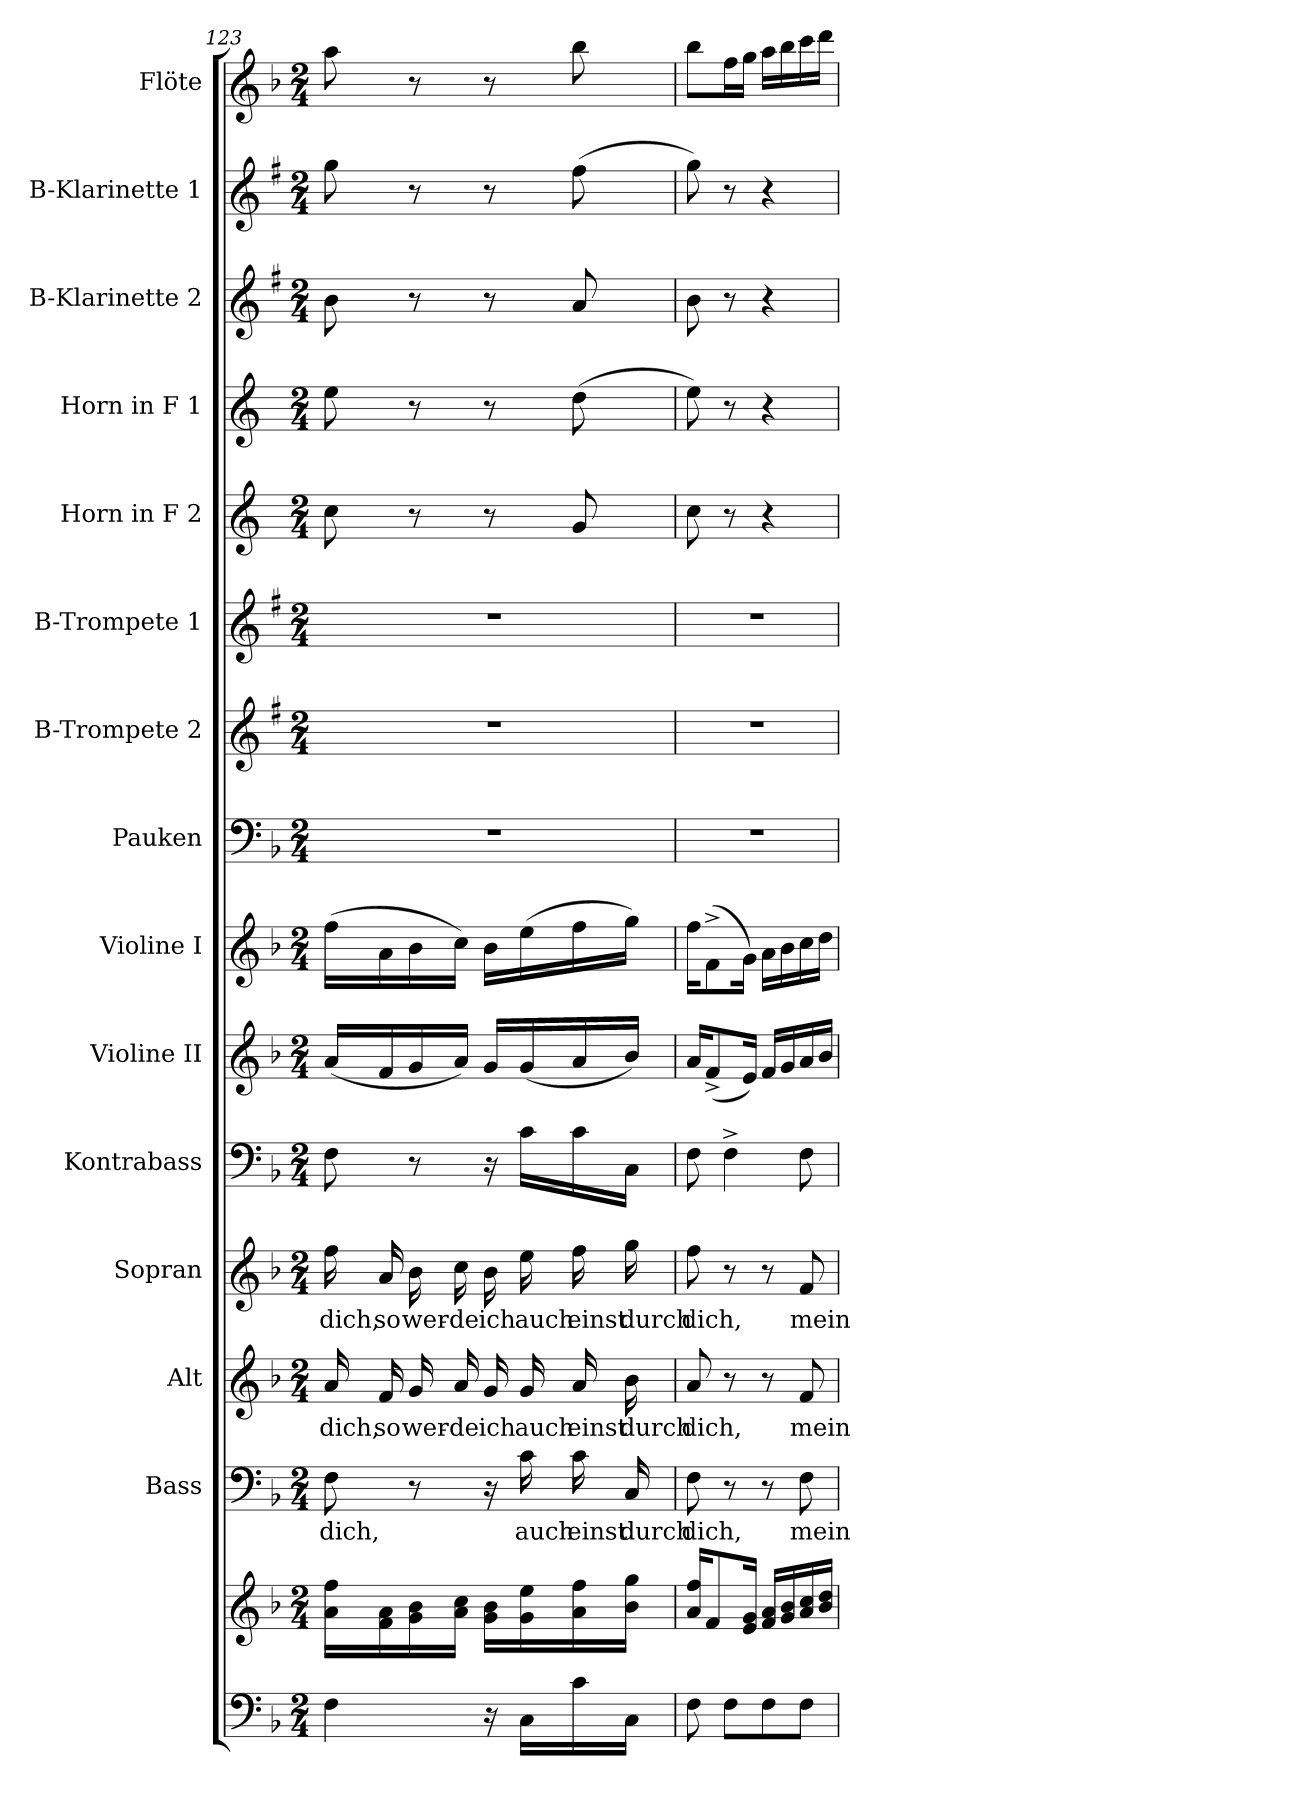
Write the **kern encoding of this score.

**kern	**kern	**kern	**text	**kern	**text	**kern	**text	**kern	**kern	**kern	**kern	**kern	**kern	**kern	**kern	**kern	**kern	**kern
*part15	*part15	*part14	*part14	*part13	*part13	*part12	*part12	*part11	*part10	*part9	*part8	*part7	*part6	*part5	*part4	*part3	*part2	*part1
*staff16	*staff15	*staff14	*staff14	*staff13	*staff13	*staff12	*staff12	*staff11	*staff10	*staff9	*staff8	*staff7	*staff6	*staff5	*staff4	*staff3	*staff2	*staff1
*	*	*I"Bass	*	*I"Alt	*	*I"Sopran	*	*I"Kontrabass	*I"Violine II	*I"Violine I	*I"Pauken	*I"B-Trompete 2	*I"B-Trompete 1	*I"Horn in F 2	*I"Horn in F 1	*I"B-Klarinette 2	*I"B-Klarinette 1	*I"Flöte
*	*	*I'B.	*	*I'A.	*	*I'S.	*	*I'Kb.	*I'Vl. II	*I'Vl. I	*I'Pk.	*I'B Trp. 2	*I'B Trp. 1	*	*	*I'B Kl. 2	*I'B Kl. 1	*I'Fl.
!!LO:PB:g=z
*clefF4	*clefG2	*clefF4	*	*clefG2	*	*clefG2	*	*clefF4	*clefG2	*clefG2	*clefF4	*clefG2	*clefG2	*clefG2	*clefG2	*clefG2	*clefG2	*clefG2
*	*	*	*	*	*	*	*	*ITrd7c12	*	*	*	*ITrd1c2	*ITrd1c2	*ITrd4c7	*ITrd4c7	*ITrd1c2	*ITrd1c2	*
*k[b-]	*k[b-]	*k[b-]	*	*k[b-]	*	*k[b-]	*	*k[b-]	*k[b-]	*k[b-]	*k[b-]	*k[b-]	*k[b-]	*k[b-]	*k[b-]	*k[b-]	*k[b-]	*k[b-]
*F:	*F:	*F:	*	*F:	*	*F:	*	*F:	*F:	*F:	*F:	*F:	*F:	*F:	*F:	*F:	*F:	*F:
*M2/4	*M2/4	*M2/4	*	*M2/4	*	*M2/4	*	*M2/4	*M2/4	*M2/4	*M2/4	*M2/4	*M2/4	*M2/4	*M2/4	*M2/4	*M2/4	*M2/4
=123	=123	=123	=123	=123	=123	=123	=123	=123	=123	=123	=123	=123	=123	=123	=123	=123	=123	=123
!	!	!	!LO:LY:b	!	!LO:LY:b	!	!LO:LY:b	!	!	!	!	!	!	!	!	!	!	!
4F\	16a\ 16ff\LL	8F\	dich,	16a/	dich,	16ff\	dich,	8FF\	(<16a/LL	(>16ff\LL	2r	2r	2r	8f\	8a\	8a\	8ff\	8aa\
!	!	!	!	!	!LO:LY:b	!	!LO:LY:b	!	!	!	!	!	!	!	!	!	!	!
.	16f\ 16a\	.	.	16f/	so	16a/	so	.	16f/	16a\	.	.	.	.	.	.	.	.
!	!	!	!	!	!LO:LY:b	!	!LO:LY:b	!	!	!	!	!	!	!	!	!	!	!
.	16g\ 16b-\	8r	.	16g/	wer-	16b-\	wer-	8r	16g/	16b-\	.	.	.	8r	8r	8r	8r	8r
!	!	!	!	!	!LO:LY:b	!	!LO:LY:b	!	!	!	!	!	!	!	!	!	!	!
.	16a\ 16cc\JJ	.	.	16a/	-de	16cc\	-de	.	16a/JJ)	16cc\JJ)	.	.	.	.	.	.	.	.
!	!	!	!	!	!LO:LY:b	!	!LO:LY:b	!	!	!	!	!	!	!	!	!	!	!
16r	16g\ 16b-\LL	16r	.	16g/	ich	16b-\	ich	16r	16g/LL	16b-\LL	.	.	.	8r	8r	8r	8r	8r
!	!	!	!LO:LY:b	!	!LO:LY:b	!	!LO:LY:b	!	!	!	!	!	!	!	!	!	!	!
16C\LL	16g\ 16ee\	16c\	auch	16g/	auch	16ee\	auch	16C\LL	(<16g/	(>16ee\	.	.	.	.	.	.	.	.
!	!	!	!LO:LY:b	!	!LO:LY:b	!	!LO:LY:b	!	!	!	!	!	!	!	!	!	!	!
16c\	16a\ 16ff\	16c\	einst	16a/	einst	16ff\	einst	16C\	16a/	16ff\	.	.	.	8c/	(>8g\	8g/	(>8ee\	8bb-\
!	!	!	!LO:LY:b	!	!LO:LY:b	!	!LO:LY:b	!	!	!	!	!	!	!	!	!	!	!
16C\JJ	16b-\ 16gg\JJ	16C/	durch	16b-\	durch	16gg\	durch	16CC\JJ	16b-/JJ)	16gg\JJ)	.	.	.	.	.	.	.	.
=124	=124	=124	=124	=124	=124	=124	=124	=124	=124	=124	=124	=124	=124	=124	=124	=124	=124	=124
!	!	!	!LO:LY:b	!	!LO:LY:b	!	!LO:LY:b	!	!	!	!	!	!	!	!	!	!	!
8F\	16a/ 16ff/KL	8F\	dich,	8a/	dich,	8ff\	dich,	8FF\	16a/KL	16ff\KL	2r	2r	2r	8f\	8a\)	8a\	8ff\)	8bb-\L
.	8f/	.	.	.	.	.	.	.	(<8f^</	(>8f^>\	.	.	.	.	.	.	.	.
8F\L	.	8r	.	8r	.	8r	.	4FF^>\	.	.	.	.	.	8r	8r	8r	8r	16ff\L
.	16e/ 16g/Jk	.	.	.	.	.	.	.	16e/Jk)	16g\Jk)	.	.	.	.	.	.	.	16gg\JJ
8F\	16f/ 16a/LL	8r	.	8r	.	8r	.	.	16f/LL	16a\LL	.	.	.	4r	4r	4r	4r	16aa\LL
.	16g/ 16b-/	.	.	.	.	.	.	.	16g/	16b-\	.	.	.	.	.	.	.	16bb-\
!	!	!	!LO:LY:b	!	!LO:LY:b	!	!LO:LY:b	!	!	!	!	!	!	!	!	!	!	!
8F\J	16a/ 16cc/	8F\	mein	8f/	mein	8f/	mein	8FF\	16a/	16cc\	.	.	.	.	.	.	.	16ccc\
.	16b-/ 16dd/JJ	.	.	.	.	.	.	.	16b-/JJ	16dd\JJ	.	.	.	.	.	.	.	16ddd\JJ
=	=	=	=	=	=	=	=	=	=	=	=	=	=	=	=	=	=	=
*-	*-	*-	*-	*-	*-	*-	*-	*-	*-	*-	*-	*-	*-	*-	*-	*-	*-	*-
